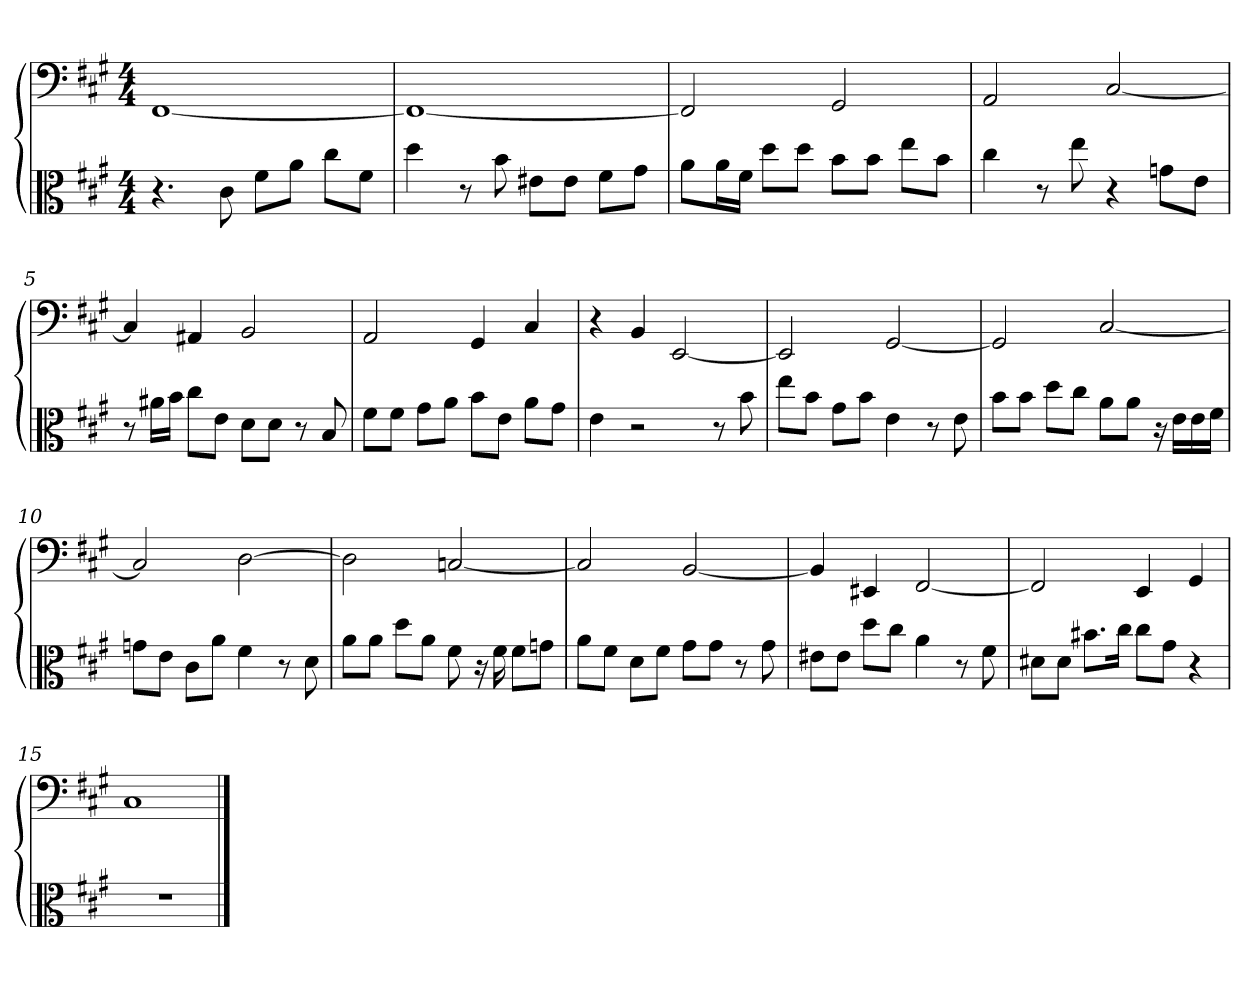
**kern	**kern
*part1	*part1
*staff2	*staff1
*clefC3	*clefF4
*k[f#c#g#]	*k[f#c#g#]
*f#:	*f#:
*M4/4	*M4/4
=1	=1
4.r	[1FF#
8c#	.
8f#\L	.
8a\J	.
8cc#\L	.
8f#\J	.
=2	=2
4dd	1FF#_
8r	.
8b	.
8e#X\L	.
8e#\J	.
8f#\L	.
8g#\J	.
=3	=3
8a\L	2FF#]
16a\L	.
16f#\JJ	.
8dd\L	.
8dd\J	.
8b\L	2GG#
8b\J	.
8ee\L	.
8b\J	.
=4	=4
4cc#	2AA
8r	.
8ee	.
4r	[2C#
8gn\L	.
8e\J	.
=5	=5
8r	4C#]
16a#X\LL	.
16b\JJ	.
8cc#\L	4AA#X
8e\J	.
8d\L	2BB
8d\J	.
8r	.
8B	.
=6	=6
8f#\L	2AA
8f#\J	.
8g#\L	.
8a\J	.
8b\L	4GG#
8e\J	.
8a\L	4C#
8g#\J	.
=7	=7
4e	4r
2r	4BB
.	[2EE
8r	.
8b	.
=8	=8
8ee\L	2EE]
8b\J	.
8g#\L	.
8b\J	.
4e	[2GG#
8r	.
8e	.
=9	=9
8b\L	2GG#]
8b\J	.
8dd\L	.
8cc#\J	.
8a\L	[2C#
8a\J	.
16r	.
16e\LL	.
16e\	.
16f#\JJ	.
=10	=10
8gn\L	2C#]
8e\J	.
8c#\L	.
8a\J	.
4f#	[2D
8r	.
8d	.
=11	=11
8a\L	2D]
8a\J	.
8dd\L	.
8a\J	.
8f#	[2Cn
16r	.
16f#	.
8f#\L	.
8gn\J	.
=12	=12
8a\L	2C]
8f#\J	.
8d\L	.
8f#\J	.
8g#\L	[2BB
8g#\J	.
8r	.
8g#	.
=13	=13
8e#X\L	4BB]
8e#\J	.
8dd\L	4EE#X
8cc#\J	.
4a	[2FF#
8r	.
8f#	.
=14	=14
8d#X\L	2FF#]
8d#\J	.
8.b#X\L	.
16cc#\Jk	.
8cc#\L	4EE
8g#\J	.
4r	4GG#
=15	=15
1r	1C#
==	==
*-	*-
